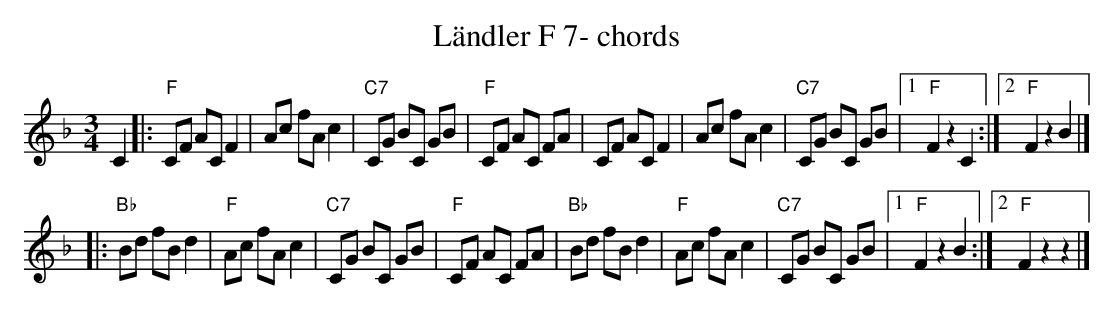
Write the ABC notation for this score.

X:1
T:Ländler F 7- chords
M:3/4
L:1/8
K:Fmaj%%MIDI gchordon
C2 |: "F"CF AC F2 | Ac fA c2 | "C7"CG BC GB | "F"CF AC FA | CF AC F2 | Ac fA c2 | "C7"CG BC GB |1 "F"F2z2C2 :|2 "F"F2z2B2 |]
|: "Bb"Bd fB d2 | "F"Ac fA c2 | "C7"CG BC GB | "F"CF AC FA | "Bb"Bd fB d2 | "F"Ac fA c2 | "C7"CG BC GB |1 "F"F2z2B2 :|2 "F"F2z2z2 |]
